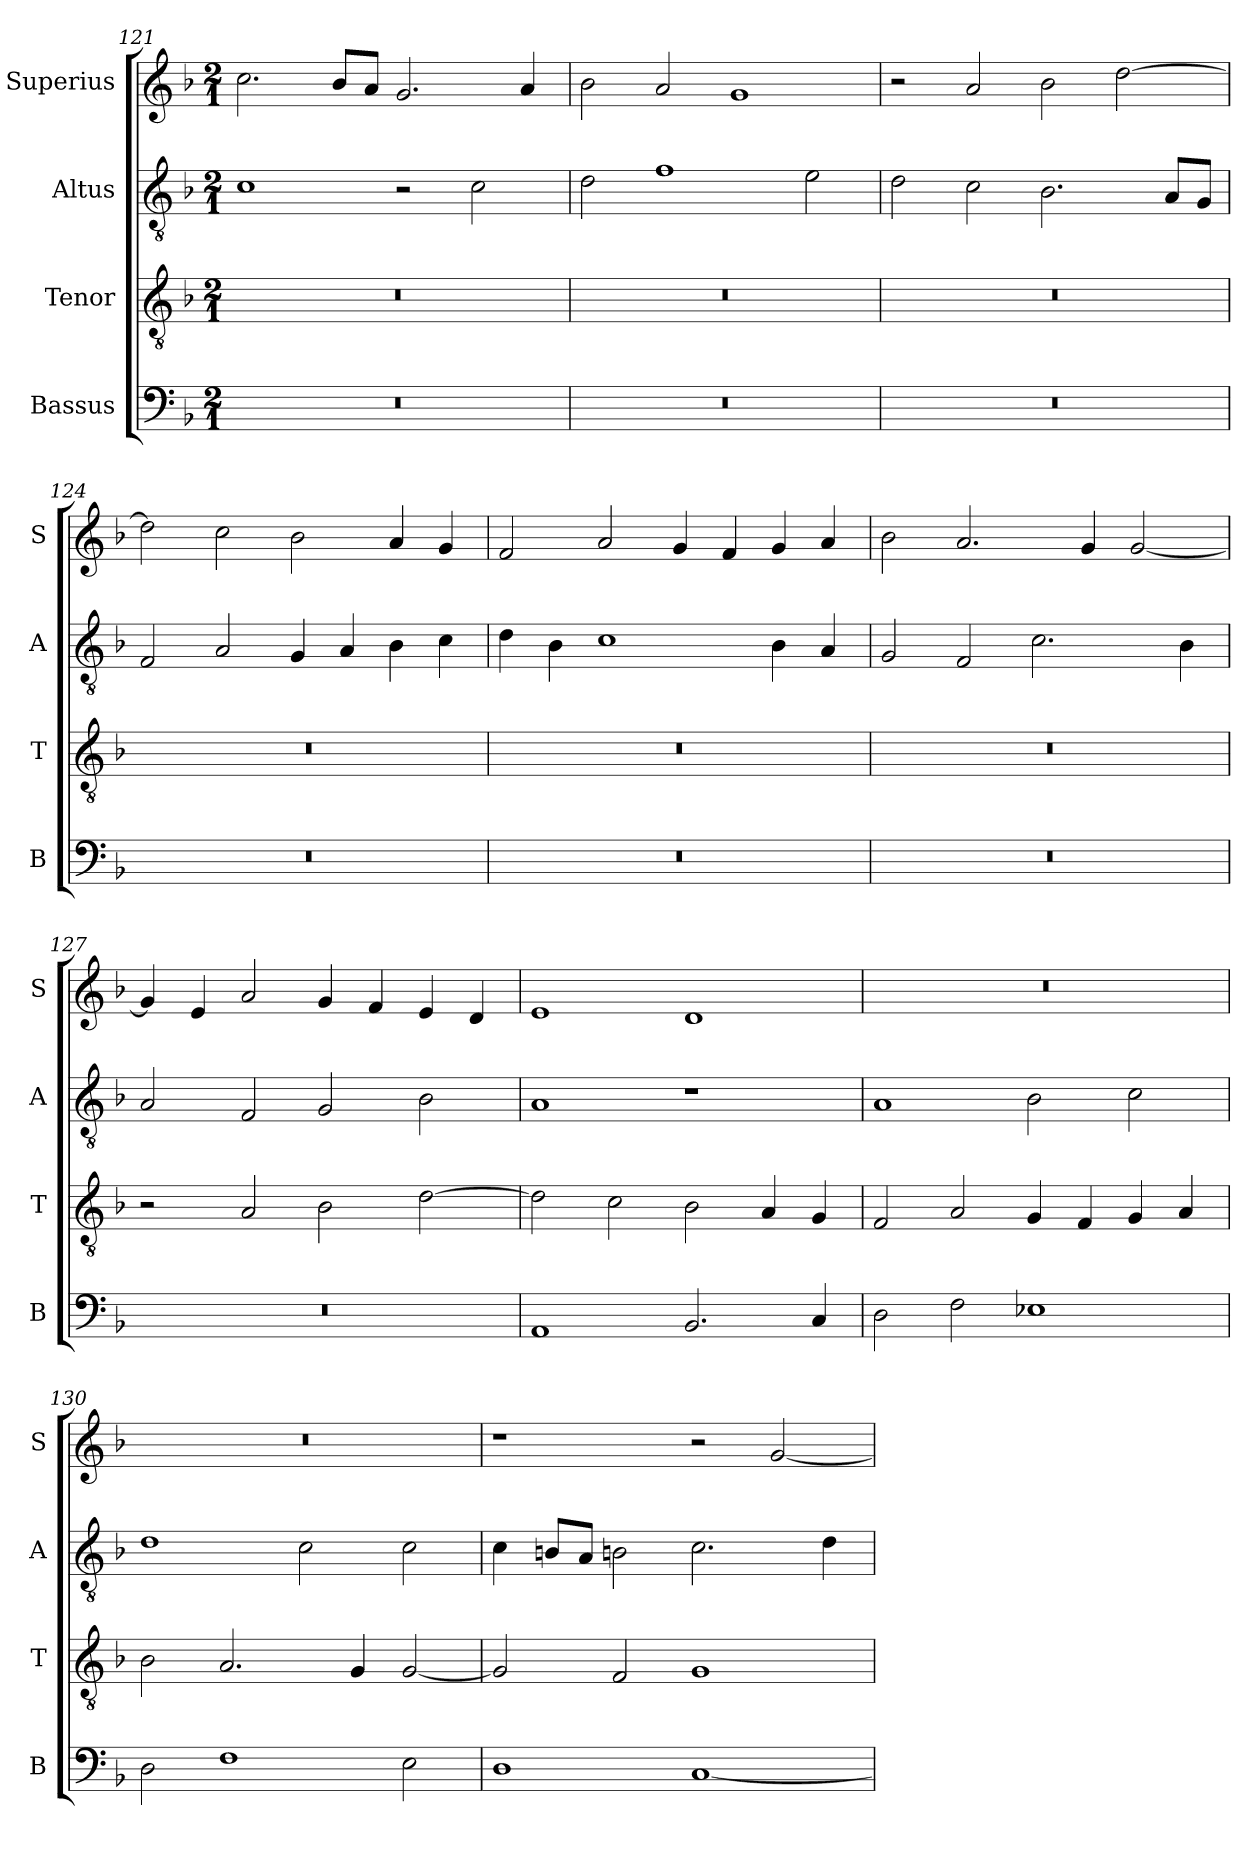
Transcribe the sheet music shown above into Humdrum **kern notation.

**kern	**kern	**kern	**kern
*part4	*part3	*part2	*part1
*staff4	*staff3	*staff2	*staff1
*I"Bassus	*I"Tenor	*I"Altus	*I"Superius
*I'B	*I'T	*I'A	*I'S
*clefF4	*clefGv2	*clefGv2	*clefG2
*k[b-]	*k[b-]	*k[b-]	*k[b-]
*F:	*F:	*F:	*F:
*M2/1	*M2/1	*M2/1	*M2/1
=121	=121	=121	=121
0r	0r	1c	2.cc
.	.	.	8b-L
.	.	.	8aJ
.	.	2r	2.g
.	.	2c	.
.	.	.	4a
=122	=122	=122	=122
0r	0r	2d	2b-
.	.	1f	2a
.	.	.	1g
.	.	2e	.
=123	=123	=123	=123
0r	0r	2d	2r
.	.	2c	2a
.	.	2.B-	2b-
.	.	.	[2dd
.	.	8AL	.
.	.	8GJ	.
=124	=124	=124	=124
0r	0r	2F	2dd]
.	.	2A	2cc
.	.	4G	2b-
.	.	4A	.
.	.	4B-	4a
.	.	4c	4g
=125	=125	=125	=125
0r	0r	4d	2f
.	.	4B-	.
.	.	1c	2a
.	.	.	4g
.	.	.	4f
.	.	4B-	4g
.	.	4A	4a
=126	=126	=126	=126
0r	0r	2G	2b-
.	.	2F	2.a
.	.	2.c	.
.	.	.	4g
.	.	.	[2g
.	.	4B-	.
=127	=127	=127	=127
0r	2r	2A	4g]
.	.	.	4e
.	2A	2F	2a
.	2B-	2G	4g
.	.	.	4f
.	[2d	2B-	4e
.	.	.	4d
=128	=128	=128	=128
1AA	2d]	1A	1e
.	2c	.	.
2.BB-	2B-	1r	1d
.	4A	.	.
4C	4G	.	.
=129	=129	=129	=129
2D	2F	1A	0r
2F	2A	.	.
1E-X	4G	2B-	.
.	4F	.	.
.	4G	2c	.
.	4A	.	.
=130	=130	=130	=130
2D	2B-	1d	0r
1F	2.A	.	.
.	.	2c	.
.	4G	.	.
2E	[2G	2c	.
=131	=131	=131	=131
1D	2G]	4c	1r
.	.	8BnL	.
.	.	8AJ	.
.	2F	2Bn	.
[1C	1G	2.c	2r
.	.	.	[2g
.	.	4d	.
=	=	=	=
*-	*-	*-	*-
